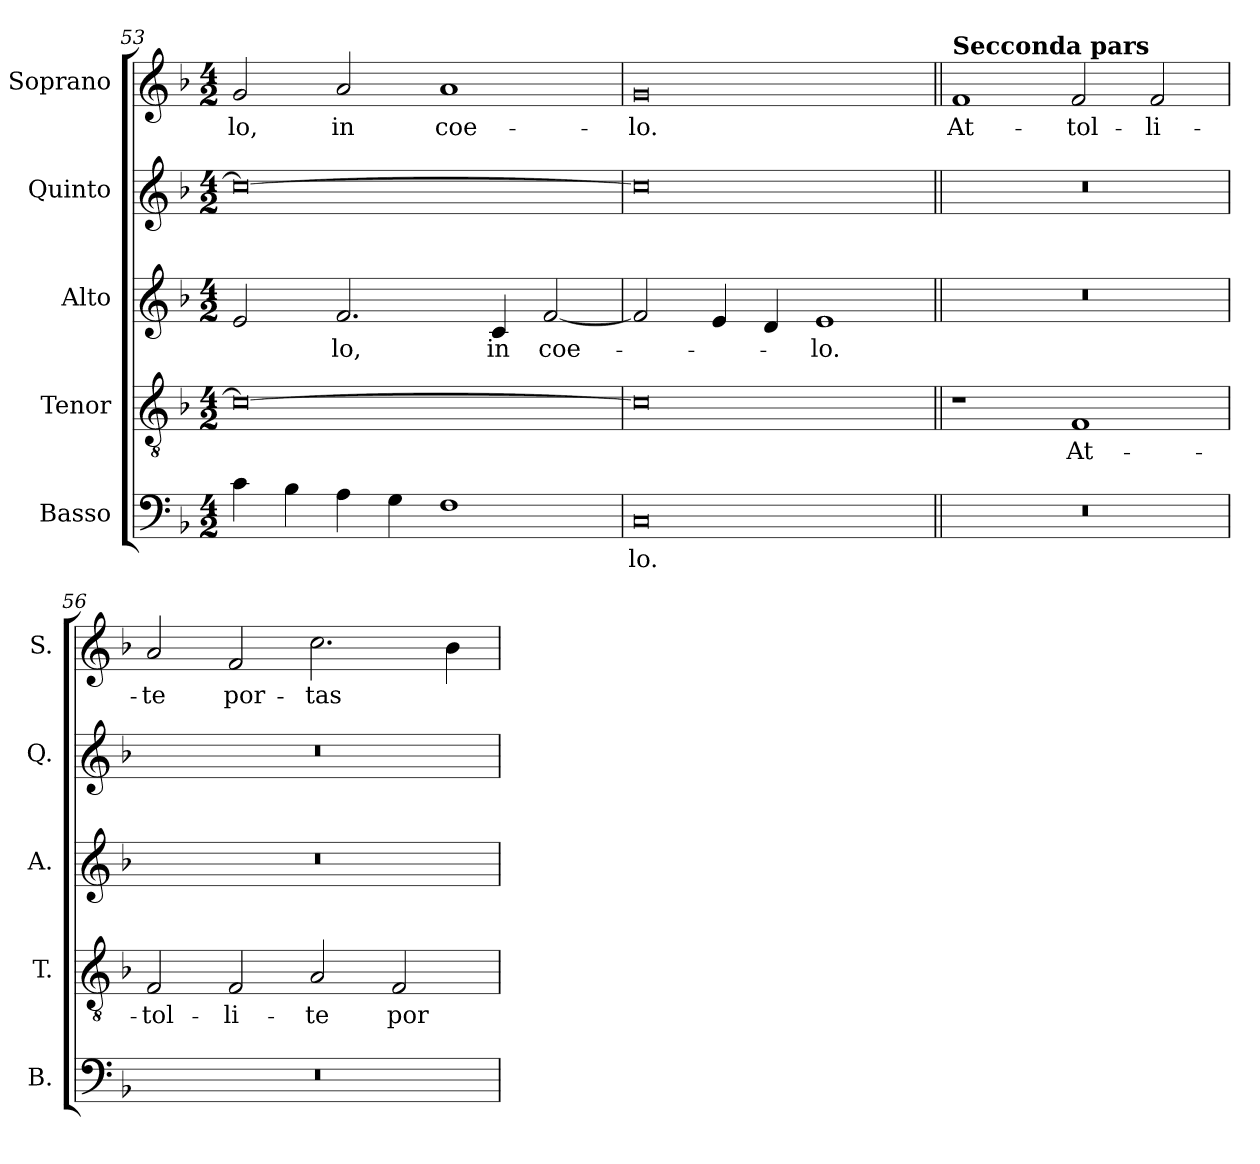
**kern	**text	**kern	**text	**kern	**text	**kern	**kern	**text
*part5	*part5	*part4	*part4	*part3	*part3	*part2	*part1	*part1
*staff5	*staff5	*staff4	*staff4	*staff3	*staff3	*staff2	*staff1	*staff1
*I"Basso	*	*I"Tenor	*	*I"Alto	*	*I"Quinto	*I"Soprano	*
*I'B.	*	*I'T.	*	*I'A.	*	*I'Q.	*I'S.	*
!!LO:LB:g=z
*clefF4	*	*clefGv2	*	*clefG2	*	*clefG2	*clefG2	*
*	*	*ITrd7c12	*	*	*	*	*	*
*k[b-]	*	*k[b-]	*	*k[b-]	*	*k[b-]	*k[b-]	*
*F:	*	*F:	*	*F:	*	*F:	*F:	*
*M4/2	*	*M4/2	*	*M4/2	*	*M4/2	*M4/2	*
=53	=53	=53	=53	=53	=53	=53	=53	=53
!	!	!	!	!	!	!	!	!LO:LY:b:color=#000000
4ci\	.	0Ci_	.	2ei/	.	0cci_	2gi/	-lo,
4B-i\	.	.	.	.	.	.	.	.
!	!	!	!	!	!LO:LY:b:color=#000000	!	!	!
!	!	!	!	!	!	!	!	!LO:LY:b:color=#000000
4Ai\	.	.	.	2.fi/	-lo,	.	2ai/	in
4Gi\	.	.	.	.	.	.	.	.
!	!	!	!	!	!	!	!	!LO:LY:b:color=#000000
1Fi	.	.	.	.	.	.	1ai	coe-
!	!	!	!	!	!LO:LY:b:color=#000000	!	!	!
.	.	.	.	4ci/	in	.	.	.
!	!	!	!	!	!LO:LY:b:color=#000000	!	!	!
.	.	.	.	[2fi/	coe-	.	.	.
=54	=54	=54	=54	=54	=54	=54	=54	=54
!	!LO:LY:b:color=#000000	!	!	!	!	!	!	!
!	!	!	!	!	!	!	!	!LO:LY:b:color=#000000
0Ci	-lo.	0Ci]	.	2fi/]	.	0cci]	0gi	-lo.
.	.	.	.	4ei/	.	.	.	.
.	.	.	.	4di/	.	.	.	.
!	!	!	!	!	!LO:LY:b:color=#000000	!	!	!
.	.	.	.	1ei	-lo.	.	.	.
=55||	=55||	=55||	=55||	=55||	=55||	=55||	=55||	=55||
!LO:N:vis=1	!	!	!	!LO:N:vis=1	!	!LO:N:vis=1	!	!
!	!	!	!	!	!	!	!LO:TX:a:B:t=Secconda pars	!
!	!	!	!	!	!	!	!	!LO:LY:b:color=#000000
0r	.	1r	.	0r	.	0r	1fi	At-
!	!	!	!LO:LY:b:color=#000000	!	!	!	!	!
!	!	!	!	!	!	!	!	!LO:LY:b:color=#000000
.	.	1FFi	At-	.	.	.	2fi/	-tol-
!	!	!	!	!	!	!	!	!LO:LY:b:color=#000000
.	.	.	.	.	.	.	2fi/	-li-
=56	=56	=56	=56	=56	=56	=56	=56	=56
!LO:N:vis=1	!	!	!	!	!	!	!	!
!	!	!	!LO:LY:b:color=#000000	!LO:N:vis=1	!	!LO:N:vis=1	!	!
!	!	!	!	!	!	!	!	!LO:LY:b:color=#000000
0r	.	2FFi/	-tol-	0r	.	0r	2ai/	-te
!	!	!	!LO:LY:b:color=#000000	!	!	!	!	!
!	!	!	!	!	!	!	!	!LO:LY:b:color=#000000
.	.	2FFi/	-li-	.	.	.	2fi/	por-
!	!	!	!LO:LY:b:color=#000000	!	!	!	!	!
!	!	!	!	!	!	!	!	!LO:LY:b:color=#000000
.	.	2AAi/	-te	.	.	.	2.cci\	-tas
!	!	!	!LO:LY:b:color=#000000	!	!	!	!	!
.	.	2FFi/	por-	.	.	.	.	.
.	.	.	.	.	.	.	4b-i\	.
=	=	=	=	=	=	=	=	=
*-	*-	*-	*-	*-	*-	*-	*-	*-
